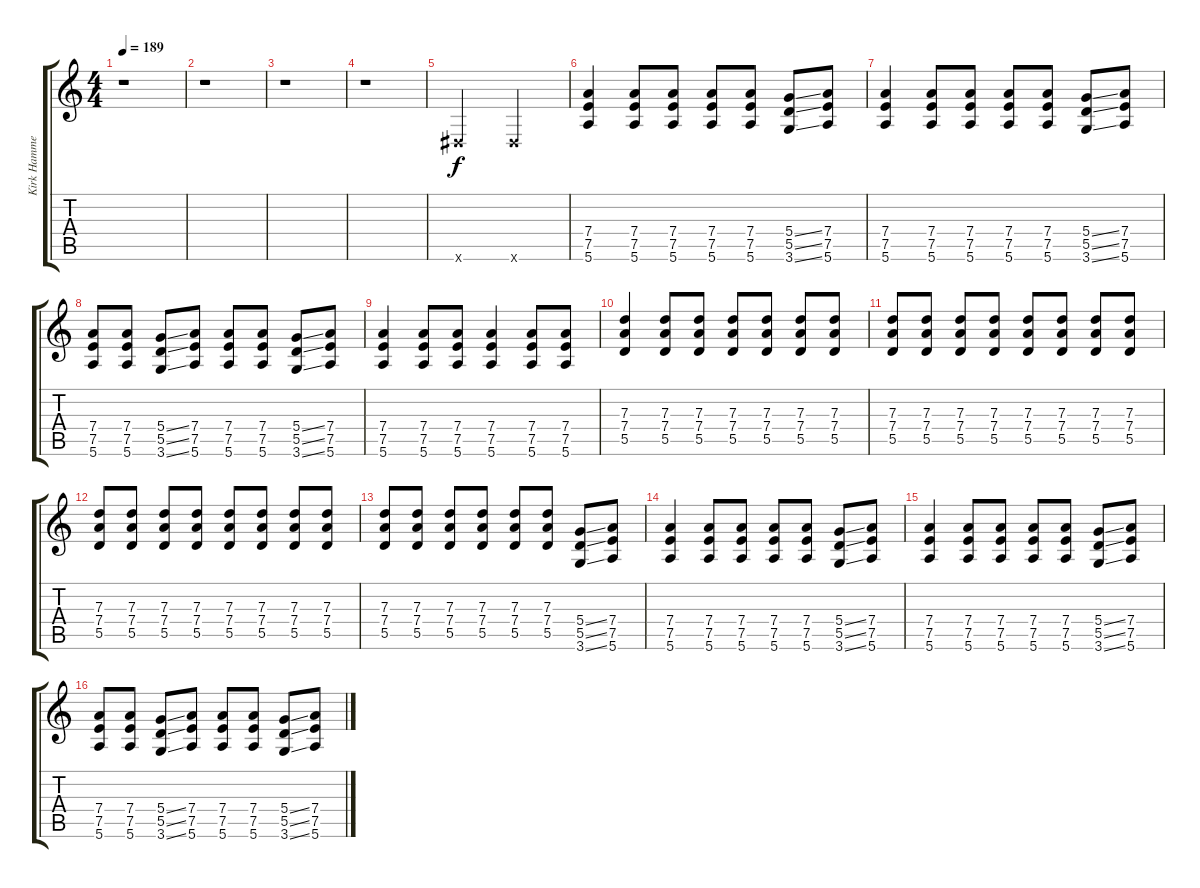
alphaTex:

\track ("Kirk Hammet (Ov. Gtr)" "Kirk Hamme") {instrument overdrivenguitar}
\staff {score tabs}
\tuning (E4 B3 G3 D3 A2 E2) {hide}
\ts (4 4)
\tempo 189
\clef g2
\ks c
r.1{dy f instrument overdrivenguitar} |
r.1 |
r.1 |
r.1 |
-1.6{x}.2 -1.6{x}.2 |
(7.4 7.5 5.6).4 (7.4 7.5 5.6).8 (7.4 7.5 5.6).8 (7.4 7.5 5.6).8 (7.4 7.5 5.6).8 (5.4{ss} 5.5{ss} 3.6{ss}).8 (7.4 7.5 5.6).8 |
(7.4 7.5 5.6).4 (7.4 7.5 5.6).8 (7.4 7.5 5.6).8 (7.4 7.5 5.6).8 (7.4 7.5 5.6).8 (5.4{ss} 5.5{ss} 3.6{ss}).8 (7.4 7.5 5.6).8 |
(7.4 7.5 5.6).8 (7.4 7.5 5.6).8 (5.4{ss} 5.5{ss} 3.6{ss}).8 (7.4 7.5 5.6).8 (7.4 7.5 5.6).8 (7.4 7.5 5.6).8 (5.4{ss} 5.5{ss} 3.6{ss}).8 (7.4 7.5 5.6).8 |
(7.4 7.5 5.6).4 (7.4 7.5 5.6).8 (7.4 7.5 5.6).8 (7.4 7.5 5.6).4 (7.4 7.5 5.6).8 (7.4 7.5 5.6).8 |
(7.3 7.4 5.5).4 (7.3 7.4 5.5).8 (7.3 7.4 5.5).8 (7.3 7.4 5.5).8 (7.3 7.4 5.5).8 (7.3 7.4 5.5).8 (7.3 7.4 5.5).8 |
(7.3 7.4 5.5).8 (7.3 7.4 5.5).8 (7.3 7.4 5.5).8 (7.3 7.4 5.5).8 (7.3 7.4 5.5).8 (7.3 7.4 5.5).8 (7.3 7.4 5.5).8 (7.3 7.4 5.5).8 |
(7.3 7.4 5.5).8 (7.3 7.4 5.5).8 (7.3 7.4 5.5).8 (7.3 7.4 5.5).8 (7.3 7.4 5.5).8 (7.3 7.4 5.5).8 (7.3 7.4 5.5).8 (7.3 7.4 5.5).8 |
(7.3 7.4 5.5).8 (7.3 7.4 5.5).8 (7.3 7.4 5.5).8 (7.3 7.4 5.5).8 (7.3 7.4 5.5).8 (7.3 7.4 5.5).8 (5.4{ss} 5.5{ss} 3.6{ss}).8 (7.4 7.5 5.6).8 |
(7.4 7.5 5.6).4 (7.4 7.5 5.6).8 (7.4 7.5 5.6).8 (7.4 7.5 5.6).8 (7.4 7.5 5.6).8 (5.4{ss} 5.5{ss} 3.6{ss}).8 (7.4 7.5 5.6).8 |
(7.4 7.5 5.6).4 (7.4 7.5 5.6).8 (7.4 7.5 5.6).8 (7.4 7.5 5.6).8 (7.4 7.5 5.6).8 (5.4{ss} 5.5{ss} 3.6{ss}).8 (7.4 7.5 5.6).8 |
(7.4 7.5 5.6).8 (7.4 7.5 5.6).8 (5.4{ss} 5.5{ss} 3.6{ss}).8 (7.4 7.5 5.6).8 (7.4 7.5 5.6).8 (7.4 7.5 5.6).8 (5.4{ss} 5.5{ss} 3.6{ss}).8 (7.4 7.5 5.6).8
